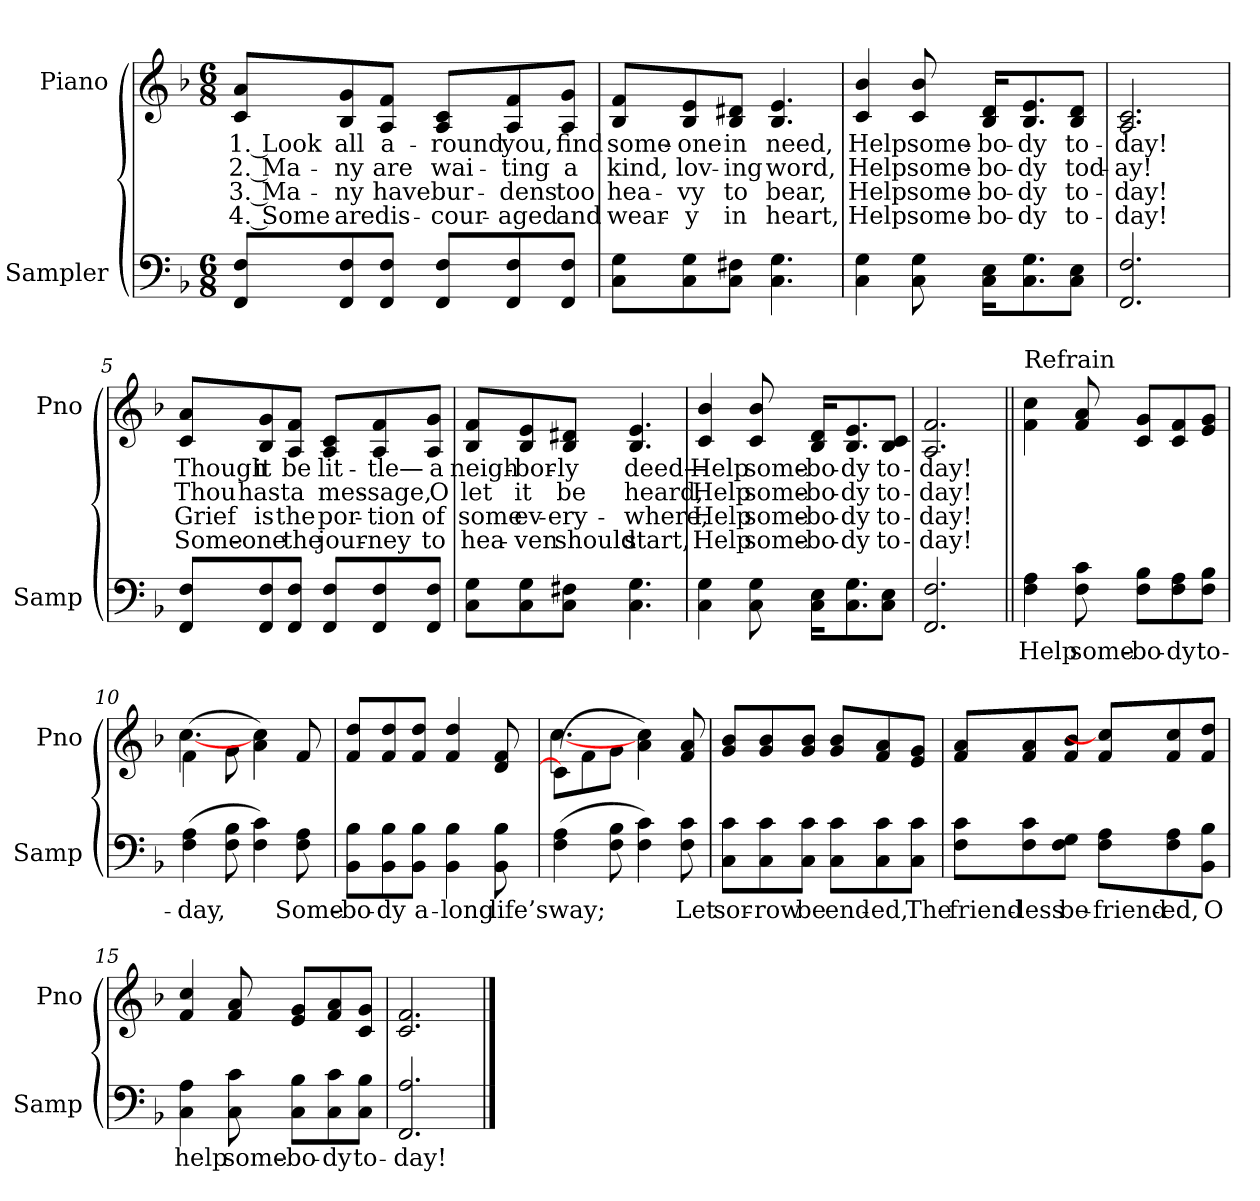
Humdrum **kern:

**kern	**text	**kern	**text	**text	**text	**text
*part2	*part2	*part1	*part1	*part1	*part1	*part1
*staff2	*staff2	*staff1	*staff1	*staff1	*staff1	*staff1
*I"Sampler	*	*I"Piano	*	*	*	*
*I'Samp	*	*I'Pno	*	*	*	*
*clefF4	*	*clefG2	*	*	*	*
*k[b-]	*	*k[b-]	*	*	*	*
*F:	*	*F:	*	*	*	*
*M6/8	*	*M6/8	*	*	*	*
=1	=1	=1	=1	=1	=1	=1
8FF/ 8F/L	.	8c/ 8a/L	1. Look	2. Ma-	3. Ma-	4. Some
8FF/ 8F/	.	8B-/ 8g/	all	-ny	-ny	are
8FF/ 8F/J	.	8A/ 8f/J	a-	are	have	dis-
8FF/ 8F/L	.	8A/ 8c/L	-round	wai-	bur-	-cour-
8FF/ 8F/	.	8A/ 8f/	you,	-ting	-dens	-aged
8FF/ 8F/J	.	8A/ 8g/J	find	a	too	and
=2	=2	=2	=2	=2	=2	=2
8C\ 8G\L	.	8B-/ 8f/L	some-	kind,	hea-	wear-
8C\ 8G\	.	8B-/ 8e/	-one	lov-	-vy	-y
8C\ 8F#X\J	.	8B-/ 8d#X/J	in	-ing	to	in
4.C 4.G	.	4.B- 4.e	need,	word,	bear,	heart,
=3	=3	=3	=3	=3	=3	=3
4C 4G	.	4c 4b-	Help	Help	Help	Help
8C 8G	.	8c 8b-	some-	some-	some-	some-
16C\ 16E\KL	.	16B-/ 16d/KL	-bo-	-bo-	-bo-	-bo-
8.C\ 8.G\	.	8.B-/ 8.e/	-dy	-dy	-dy	-dy
8C\ 8E\J	.	8B-/ 8d/J	to-	tod-	to-	to-
=4	=4	=4	=4	=4	=4	=4
2.FF 2.F	.	2.A 2.c	-day!	-ay!	-day!	-day!
=5	=5	=5	=5	=5	=5	=5
8FF/ 8F/L	.	8c/ 8a/L	Though	Thou	Grief	Some-
8FF/ 8F/	.	8B-/ 8g/	it	hast	is	-one
8FF/ 8F/J	.	8A/ 8f/J	be	a	the	the
8FF/ 8F/L	.	8A/ 8c/L	lit-	mes-	por-	jour-
8FF/ 8F/	.	8A/ 8f/	-tle—	-sage,	-tion	-ney
8FF/ 8F/J	.	8A/ 8g/J	a	O	of	to
=6	=6	=6	=6	=6	=6	=6
8C\ 8G\L	.	8B-/ 8f/L	neigh-	let	some	hea-
8C\ 8G\	.	8B-/ 8e/	-bor-	it	ev-	-ven
8C\ 8F#X\J	.	8B-/ 8d#X/J	-ly	be	-ery-	should
4.C 4.G	.	4.B- 4.e	deed—	heard,	-where,	start,
=7	=7	=7	=7	=7	=7	=7
4C 4G	.	4c 4b-	Help	Help	Help	Help
8C 8G	.	8c 8b-	some-	some-	some-	some-
16C\ 16E\KL	.	16B-/ 16d/KL	-bo-	-bo-	-bo-	-bo-
8.C\ 8.G\	.	8.B-/ 8.e/	-dy	-dy	-dy	-dy
8C\ 8E\J	.	8B-/ 8c/J	to-	to-	to-	to-
=8	=8	=8	=8	=8	=8	=8
2.FF 2.F	.	2.A 2.f	-day!	-day!	-day!	-day!
=9||	=9||	=9||	=9||	=9||	=9||	=9||
!	!	!LO:TX:t=Refrain	!	!	!	!
4F 4A	Help	4f\ 4cc\	.	.	.	.
8F 8c	some-	8f 8a	.	.	.	.
8F\ 8B-\L	-bo-	8c/ 8g/L	.	.	.	.
8F\ 8A\	-dy	8c/ 8f/	.	.	.	.
8F\ 8B-\J	to-	8e/ 8g/J	.	.	.	.
=10	=10	=10	=10	=10	=10	=10
*	*	*^	*	*	*	*
(4F 4A	-day,	(4f\	[4.cc	.	.	.	.
8F 8B-	.	8g\	.	.	.	.	.
4F 4c)	.	4a 4cc)	4.ryy	.	.	.	.
8F 8A	Some-	8f	.	.	.	.	.
*	*	*v	*v	*	*	*	*
=11	=11	=11	=11	=11	=11	=11
8BB-\ 8B-\L	-bo-	8f/ 8dd/L	.	.	.	.
8BB-\ 8B-\	-dy	8f/ 8dd/	.	.	.	.
8BB-\ 8B-\J	a-	8f/ 8dd/J	.	.	.	.
4BB- 4B-	-long	4f 4dd	.	.	.	.
8BB- 8B-	life’s	8d 8f	.	.	.	.
=12	=12	=12	=12	=12	=12	=12
*	*	*^	*	*	*	*
(4F 4A	way;	(8c\L]	[4.cc	.	.	.	.
.	.	8f\	.	.	.	.	.
8F 8B-	.	8g\J	.	.	.	.	.
4F 4c)	.	4a 4cc)	4.ryy	.	.	.	.
8F 8c	Let	8f 8a	.	.	.	.	.
*	*	*v	*v	*	*	*	*
=13	=13	=13	=13	=13	=13	=13
8C\ 8c\L	sor-	8g/ 8b-/L	.	.	.	.
8C\ 8c\	-row	8g/ 8b-/	.	.	.	.
8C\ 8c\J	be	8g/ 8b-/J	.	.	.	.
8C\ 8c\L	end-	8g/ 8b-/L	.	.	.	.
8C\ 8c\	-ed,	8f/ 8a/	.	.	.	.
8C\ 8c\J	The	8e/ 8g/J	.	.	.	.
=14	=14	=14	=14	=14	=14	=14
8F\ 8c\L	friend-	8f/ 8a/L	.	.	.	.
8F\ 8c\	-less	8f/ 8a/	.	.	.	.
8F\ 8G\J	be-	8f/ 8b-/J	.	.	.	.
8F\ 8A\L	-friend-	8f/ 8cc]/L	.	.	.	.
8F\ 8A\	-ed,	8f/ 8cc/	.	.	.	.
8BB-\ 8B-\J	O	8f/ 8dd/J	.	.	.	.
=15	=15	=15	=15	=15	=15	=15
4C 4A	help	4f 4cc	.	.	.	.
8C 8c	some-	8f 8a	.	.	.	.
8C\ 8B-\L	-bo-	8e/ 8g/L	.	.	.	.
8C\ 8c\	-dy	8f/ 8a/	.	.	.	.
8C\ 8B-\J	to-	8c/ 8g/J	.	.	.	.
=16	=16	=16	=16	=16	=16	=16
2.FF 2.A	-day!	2.c 2.f	.	.	.	.
==	==	==	==	==	==	==
*-	*-	*-	*-	*-	*-	*-
